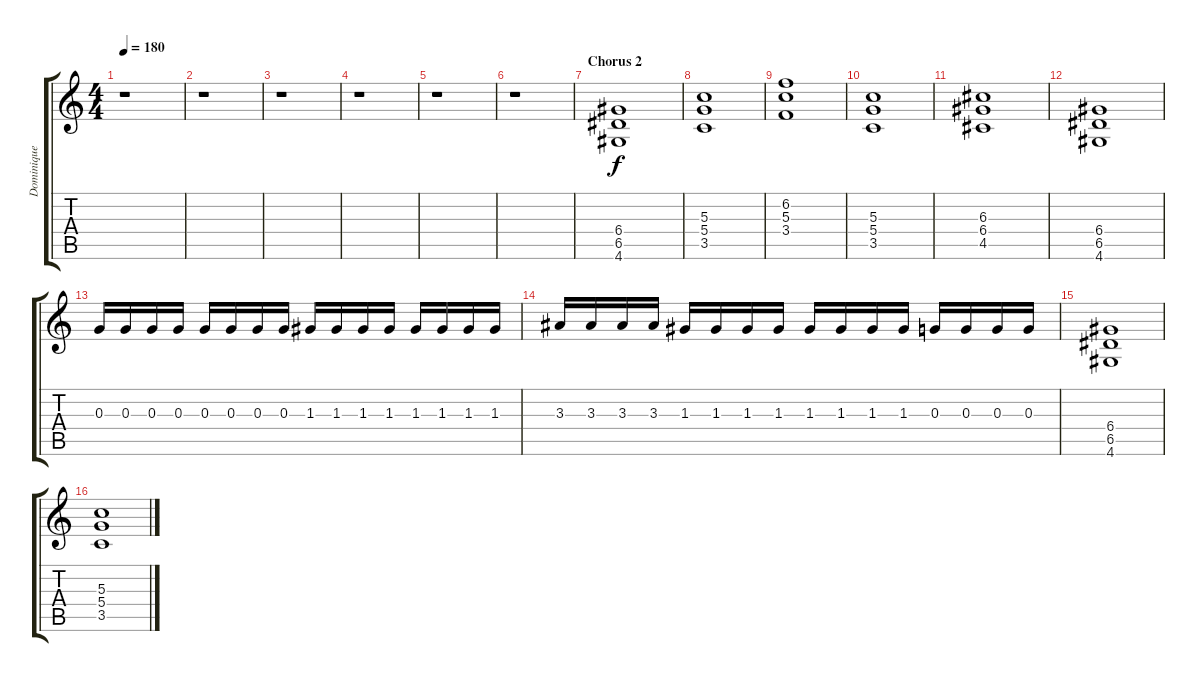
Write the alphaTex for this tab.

\track ("Dominique Leurquin " "Dominique ") {instrument distortionguitar}
\staff {score tabs}
\tuning (E4 B3 G3 D3 A2 E2) {hide}
\ts (4 4)
\tempo 180
\clef g2
\ks c
r.1{dy mf} |
r.1 |
r.1 |
r.1 |
r.1 |
r.1 |
\section ("" "Chorus 2")
(6.4 6.5 4.6).1{dy f} |
(5.3 5.4 3.5).1 |
(6.2 5.3 3.4).1 |
(5.3 5.4 3.5).1 |
(6.3 6.4 4.5).1 |
(6.4 6.5 4.6).1 |
0.3.16 0.3.16 0.3.16 0.3.16 0.3.16 0.3.16 0.3.16 0.3.16 1.3.16 1.3.16 1.3.16 1.3.16 1.3.16 1.3.16 1.3.16 1.3.16 |
3.3.16 3.3.16 3.3.16 3.3.16 1.3.16 1.3.16 1.3.16 1.3.16 1.3.16 1.3.16 1.3.16 1.3.16 0.3.16 0.3.16 0.3.16 0.3.16 |
(6.4 6.5 4.6).1 |
(5.3 5.4 3.5).1
